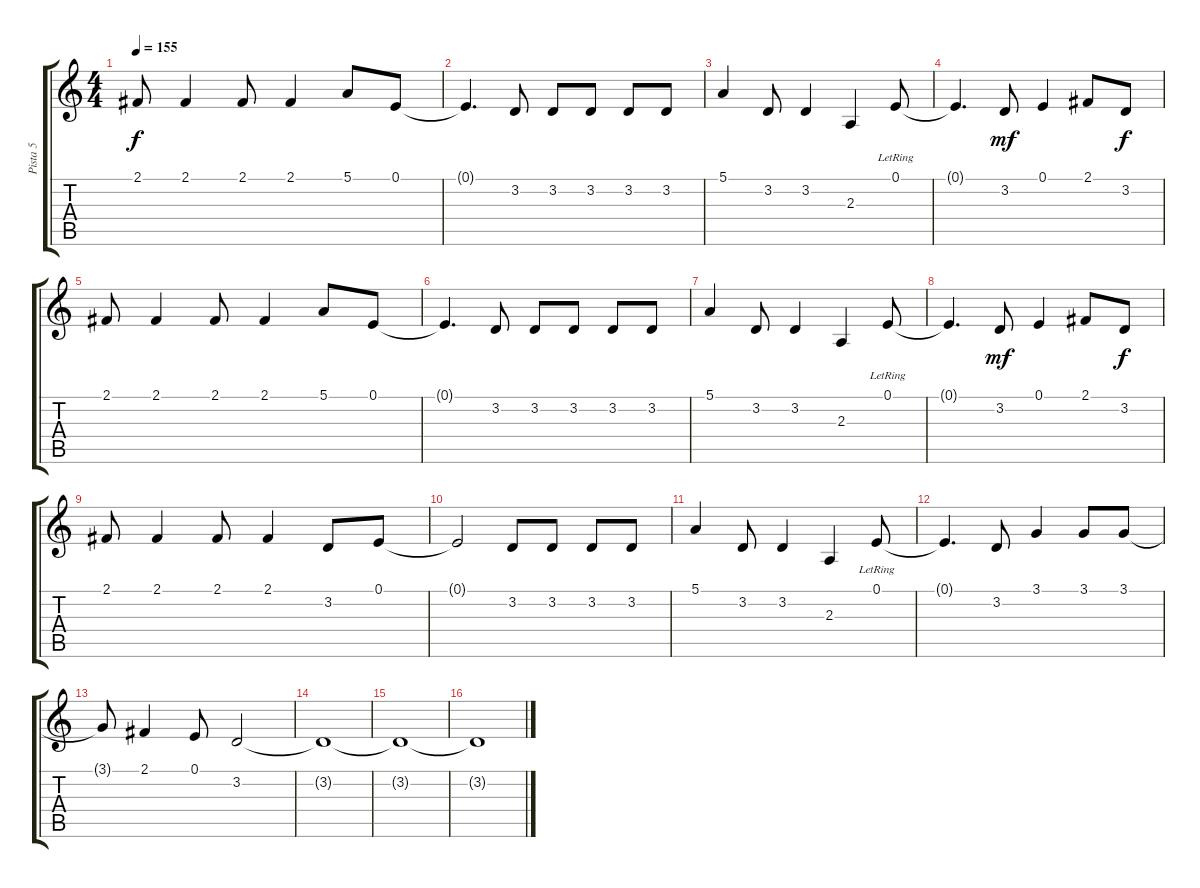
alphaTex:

\track ("Pista 5" "Pista 5") {instrument electricgrandpiano}
\staff {score tabs}
\tuning (E4 B3 G3 D3 A2 E2) {hide}
\ts (4 4)
\tempo 155
\clef g2
\ks c
2.1.8{dy f} 2.1.4 2.1.8 2.1.4 5.1.8 0.1.8 |
0.1{t}.4{d} 3.2.8 3.2.8 3.2.8 3.2.8 3.2.8 |
5.1.4 3.2.8 3.2.4 2.3.4 0.1{lr}.8 |
0.1{t}.4{d} 3.2.8{dy mf} 0.1.4 2.1.8 3.2.8{dy f} |
2.1.8 2.1.4 2.1.8 2.1.4 5.1.8 0.1.8 |
0.1{t}.4{d} 3.2.8 3.2.8 3.2.8 3.2.8 3.2.8 |
5.1.4 3.2.8 3.2.4 2.3.4 0.1{lr}.8 |
0.1{t}.4{d} 3.2.8{dy mf} 0.1.4 2.1.8 3.2.8{dy f} |
2.1.8 2.1.4 2.1.8 2.1.4 3.2.8 0.1.8 |
0.1{t}.2 3.2.8 3.2.8 3.2.8 3.2.8 |
5.1.4 3.2.8 3.2.4 2.3.4 0.1{lr}.8 |
0.1{t}.4{d} 3.2.8 3.1.4 3.1.8 3.1.8 |
3.1{t}.8 2.1.4 0.1.8 3.2.2 |
3.2{t}.1 |
3.2{t}.1 |
3.2{t}.1
